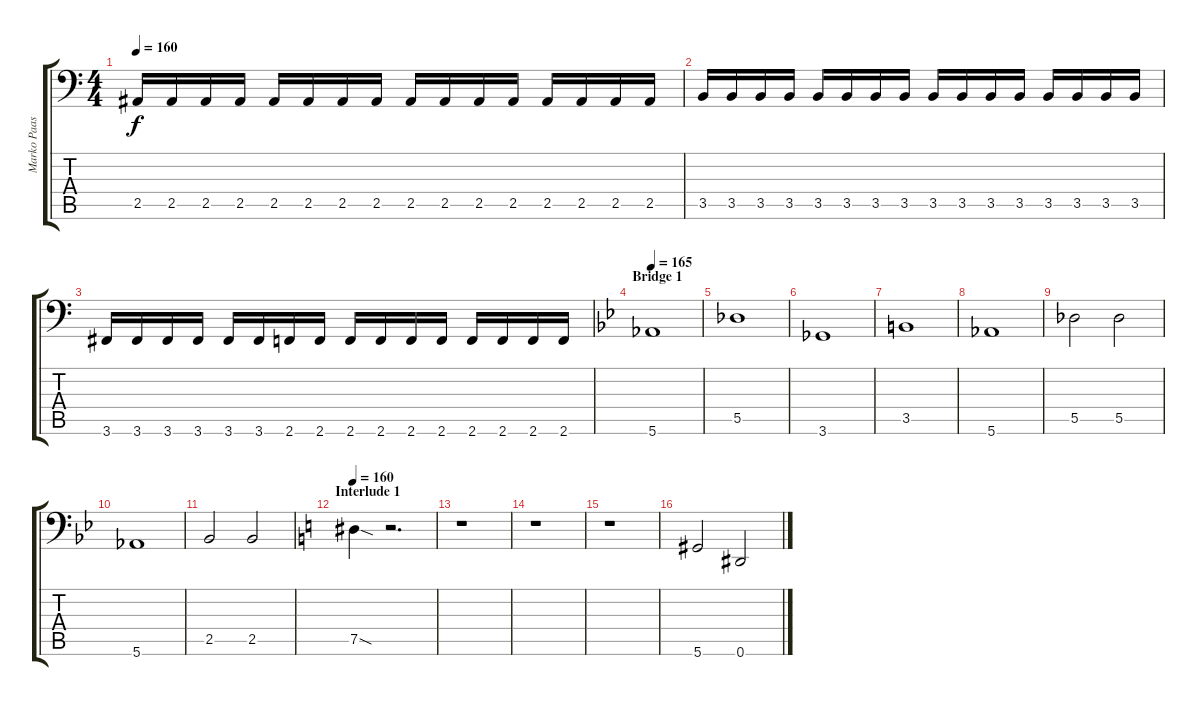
\track ("Marko Paasikoski" "Marko Paas") {instrument electricbasspick}
\staff {score tabs}
\tuning (Eb3 Bb2 Gb2 Db2 Ab1 Eb1) {hide}
\ts (4 4)
\tempo 160
\clef f4
\ks c
2.5.16{dy f} 2.5.16 2.5.16 2.5.16 2.5.16 2.5.16 2.5.16 2.5.16 2.5.16 2.5.16 2.5.16 2.5.16 2.5.16 2.5.16 2.5.16 2.5.16 |
3.5.16 3.5.16 3.5.16 3.5.16 3.5.16 3.5.16 3.5.16 3.5.16 3.5.16 3.5.16 3.5.16 3.5.16 3.5.16 3.5.16 3.5.16 3.5.16 |
3.6.16 3.6.16 3.6.16 3.6.16 3.6.16 3.6.16 2.6.16 2.6.16 2.6.16 2.6.16 2.6.16 2.6.16 2.6.16 2.6.16 2.6.16 2.6.16 |
\section ("" "Bridge 1")
\tempo 165
\ks gminor
5.6.1 |
5.5.1 |
3.6.1 |
3.5.1 |
5.6.1 |
5.5.2 5.5.2 |
5.6.1 |
2.5.2 2.5.2 |
\section ("" "Interlude 1")
\tempo 160
\ks c
7.5{sod}.4 r.2{d} |
r.1 |
r.1 |
r.1 |
5.6.2 0.6.2
